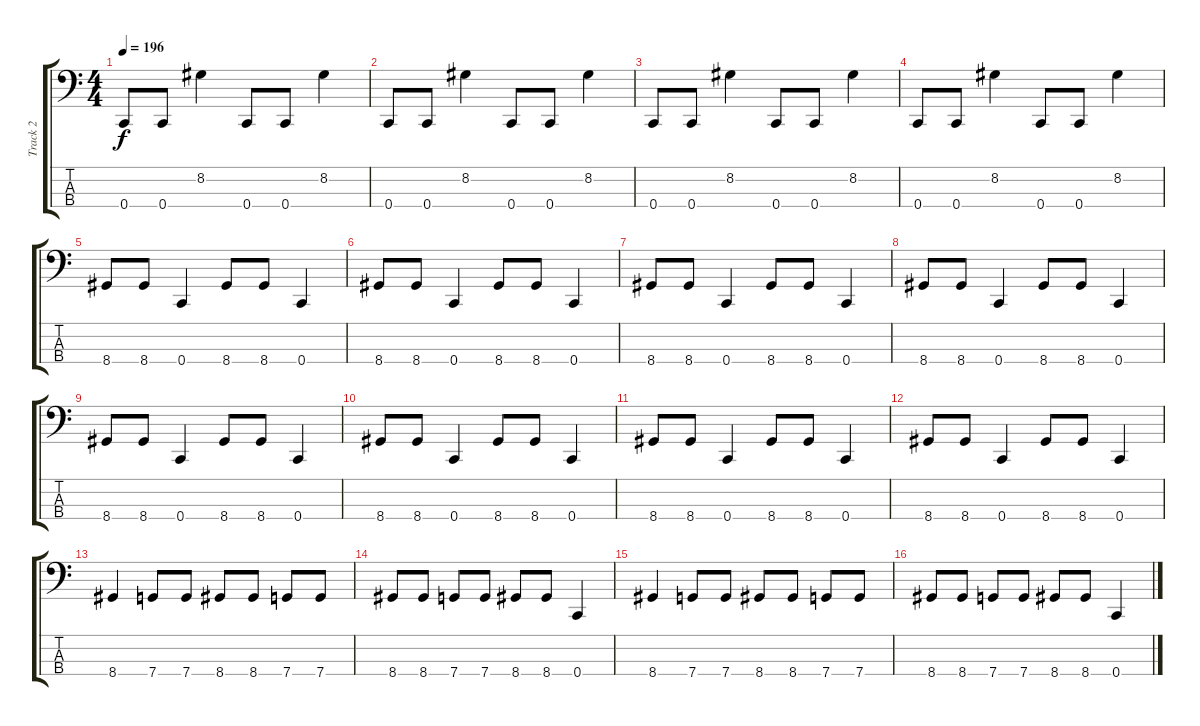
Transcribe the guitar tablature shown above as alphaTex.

\track ("Track 2" "Track 2") {instrument electricbassfinger}
\staff {score tabs}
\tuning (F2 C2 G1 C1) {hide}
\ts (4 4)
\tempo 196
\clef f4
\ks c
0.4.8{dy f} 0.4.8 8.2.4 0.4.8 0.4.8 8.2.4 |
0.4.8 0.4.8 8.2.4 0.4.8 0.4.8 8.2.4 |
0.4.8 0.4.8 8.2.4 0.4.8 0.4.8 8.2.4 |
0.4.8 0.4.8 8.2.4 0.4.8 0.4.8 8.2.4 |
8.4.8 8.4.8 0.4.4 8.4.8 8.4.8 0.4.4 |
8.4.8 8.4.8 0.4.4 8.4.8 8.4.8 0.4.4 |
8.4.8 8.4.8 0.4.4 8.4.8 8.4.8 0.4.4 |
8.4.8 8.4.8 0.4.4 8.4.8 8.4.8 0.4.4 |
8.4.8 8.4.8 0.4.4 8.4.8 8.4.8 0.4.4 |
8.4.8 8.4.8 0.4.4 8.4.8 8.4.8 0.4.4 |
8.4.8 8.4.8 0.4.4 8.4.8 8.4.8 0.4.4 |
8.4.8 8.4.8 0.4.4 8.4.8 8.4.8 0.4.4 |
8.4.4 7.4.8 7.4.8 8.4.8 8.4.8 7.4.8 7.4.8 |
8.4.8 8.4.8 7.4.8 7.4.8 8.4.8 8.4.8 0.4.4 |
8.4.4 7.4.8 7.4.8 8.4.8 8.4.8 7.4.8 7.4.8 |
8.4.8 8.4.8 7.4.8 7.4.8 8.4.8 8.4.8 0.4.4
